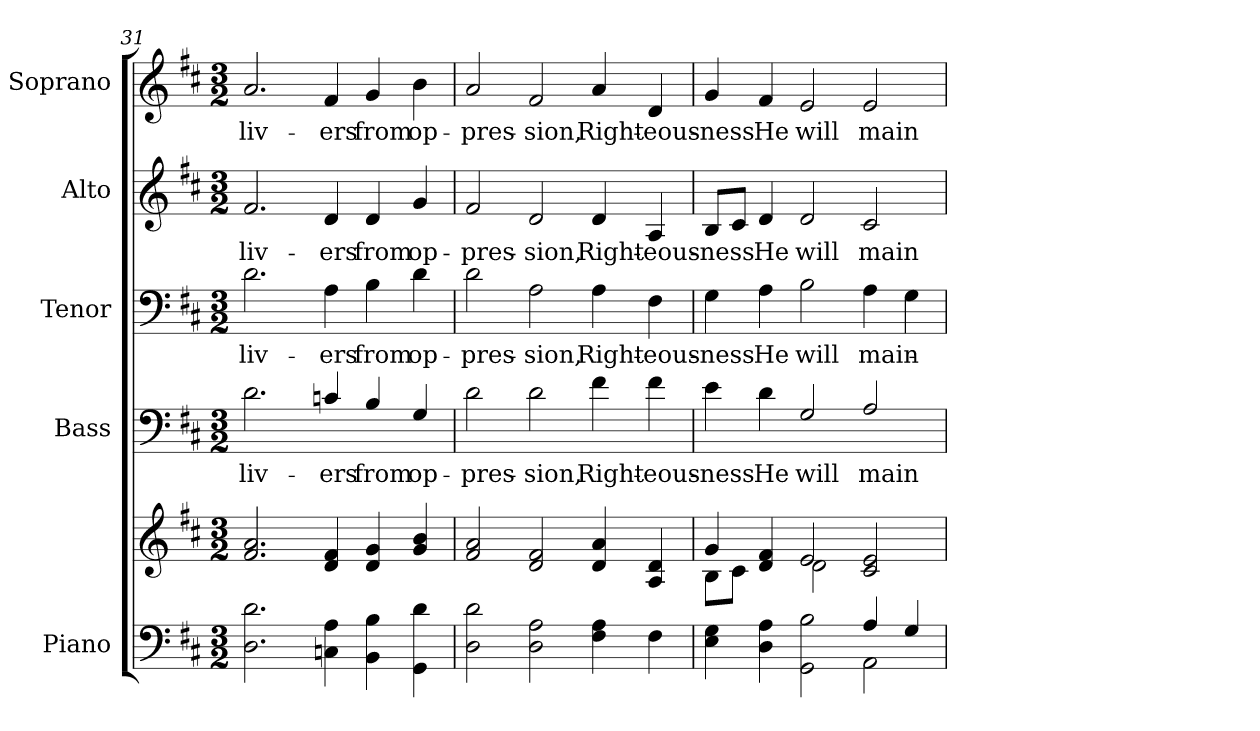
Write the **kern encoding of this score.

**kern	**kern	**kern	**text	**kern	**text	**kern	**text	**kern	**text
*part5	*part5	*part4	*part4	*part3	*part3	*part2	*part2	*part1	*part1
*staff6	*staff5	*staff4	*staff4	*staff3	*staff3	*staff2	*staff2	*staff1	*staff1
*I"Piano	*	*I"Bass	*	*I"Tenor	*	*I"Alto	*	*I"Soprano	*
*I'Pno.	*	*I'B.	*	*I'T.	*	*I'A.	*	*I'S.	*
!!LO:PB:g=z
*clefF4	*clefG2	*clefF4	*	*clefF4	*	*clefG2	*	*clefG2	*
*	*	*ITrd7c12	*	*	*	*	*	*	*
*k[f#c#]	*k[f#c#]	*k[f#c#]	*	*k[f#c#]	*	*k[f#c#]	*	*k[f#c#]	*
*D:	*D:	*D:	*	*D:	*	*D:	*	*D:	*
*M3/2	*M3/2	*M3/2	*	*M3/2	*	*M3/2	*	*M3/2	*
=31	=31	=31	=31	=31	=31	=31	=31	=31	=31
!	!	!	!LO:LY:b:color=#000000	!	!	!	!	!	!
!	!	!	!	!	!LO:LY:b:color=#000000	!	!	!	!
!	!	!	!	!	!	!	!LO:LY:b:color=#000000	!	!
!	!	!	!	!	!	!	!	!	!LO:LY:b:color=#000000
2.Di\ 2.di	2.f#i/ 2.ai	2.Di\	-liv-	2.di\	-liv-	2.f#i/	-liv-	2.ai/	-liv-
!	!	!	!LO:LY:b:color=#000000	!	!	!	!	!	!
!	!	!	!	!	!LO:LY:b:color=#000000	!	!	!	!
!	!	!	!	!	!	!	!LO:LY:b:color=#000000	!	!
!	!	!	!	!	!	!	!	!	!LO:LY:b:color=#000000
4Cni\ 4Ai	4di/ 4f#i	4Cni/	-ers	4Ai\	-ers	4di/	-ers	4f#i/	-ers
!	!	!	!LO:LY:b:color=#000000	!	!	!	!	!	!
!	!	!	!	!	!LO:LY:b:color=#000000	!	!	!	!
!	!	!	!	!	!	!	!LO:LY:b:color=#000000	!	!
!	!	!	!	!	!	!	!	!	!LO:LY:b:color=#000000
4BBi\ 4Bi	4di/ 4gi	4BBi/	from	4Bi\	from	4di/	from	4gi/	from
!	!	!	!LO:LY:b:color=#000000	!	!	!	!	!	!
!	!	!	!	!	!LO:LY:b:color=#000000	!	!	!	!
!	!	!	!	!	!	!	!LO:LY:b:color=#000000	!	!
!	!	!	!	!	!	!	!	!	!LO:LY:b:color=#000000
4GGi\ 4di	4gi/ 4bi	4GGi/	op-	4di\	op-	4gi/	op-	4bi\	op-
=32	=32	=32	=32	=32	=32	=32	=32	=32	=32
!	!	!	!LO:LY:b:color=#000000	!	!	!	!	!	!
!	!	!	!	!	!LO:LY:b:color=#000000	!	!	!	!
!	!	!	!	!	!	!	!LO:LY:b:color=#000000	!	!
!	!	!	!	!	!	!	!	!	!LO:LY:b:color=#000000
2Di\ 2di	2f#i/ 2ai	2Di\	-pres-	2di\	-pres-	2f#i/	-pres-	2ai/	-pres-
!	!	!	!LO:LY:b:color=#000000	!	!	!	!	!	!
!	!	!	!	!	!LO:LY:b:color=#000000	!	!	!	!
!	!	!	!	!	!	!	!LO:LY:b:color=#000000	!	!
!	!	!	!	!	!	!	!	!	!LO:LY:b:color=#000000
2Di\ 2Ai	2di/ 2f#i	2Di\	-sion,	2Ai\	-sion,	2di/	-sion,	2f#i/	-sion,
!	!	!	!LO:LY:b:color=#000000	!	!	!	!	!	!
!	!	!	!	!	!LO:LY:b:color=#000000	!	!	!	!
!	!	!	!	!	!	!	!LO:LY:b:color=#000000	!	!
!	!	!	!	!	!	!	!	!	!LO:LY:b:color=#000000
4F#i\ 4Ai	4di/ 4ai	4F#i\	Right-	4Ai\	Right-	4di/	Right-	4ai/	Right-
!	!	!	!LO:LY:b:color=#000000	!	!	!	!	!	!
!	!	!	!	!	!LO:LY:b:color=#000000	!	!	!	!
!	!	!	!	!	!	!	!LO:LY:b:color=#000000	!	!
!	!	!	!	!	!	!	!	!	!LO:LY:b:color=#000000
4F#i\	4Ai/ 4di	4F#i\	-eous-	4F#i\	-eous-	4Ai/	-eous-	4di/	-eous-
!!LO:PB:g=z
=33	=33	=33	=33	=33	=33	=33	=33	=33	=33
*^	*^	*	*	*	*	*	*	*	*
!	!	!	!	!	!LO:LY:b:color=#000000	!	!	!	!	!	!
!	!	!	!	!	!	!	!LO:LY:b:color=#000000	!	!	!	!
!	!	!	!	!	!	!	!	!	!LO:LY:b:color=#000000	!	!
!	!	!	!	!	!	!	!	!	!	!	!LO:LY:b:color=#000000
4Ei\ 4Gi	1ryy	4gi/	8Bi\L	4Ei\	-ness	4Gi\	-ness	8Bi/L	-ness	4gi/	-ness
.	.	.	8c#i\J	.	.	.	.	8c#i/J	.	.	.
!	!	!	!	!	!LO:LY:b:color=#000000	!	!	!	!	!	!
!	!	!	!	!	!	!	!LO:LY:b:color=#000000	!	!	!	!
!	!	!	!	!	!	!	!	!	!LO:LY:b:color=#000000	!	!
!	!	!	!	!	!	!	!	!	!	!	!LO:LY:b:color=#000000
4Di\ 4Ai	.	4di/ 4f#i	4ryy	4Di\	He	4Ai\	He	4di/	He	4f#i/	He
!	!	!	!	!	!LO:LY:b:color=#000000	!	!	!	!	!	!
!	!	!	!	!	!	!	!LO:LY:b:color=#000000	!	!	!	!
!	!	!	!	!	!	!	!	!	!LO:LY:b:color=#000000	!	!
!	!	!	!	!	!	!	!	!	!	!	!LO:LY:b:color=#000000
2GGi\ 2Bi	.	2ei/	2di\	2GGi/	will	2Bi\	will	2di/	will	2ei/	will
!	!	!	!	!	!LO:LY:b:color=#000000	!	!	!	!	!	!
!	!	!	!	!	!	!	!LO:LY:b:color=#000000	!	!	!	!
!	!	!	!	!	!	!	!	!	!LO:LY:b:color=#000000	!	!
!	!	!	!	!	!	!	!	!	!	!	!LO:LY:b:color=#000000
4Ai/	2AAi\	2c#i/ 2ei	2ryy	2AAi/	main-	4Ai\	main-	2c#i/	main-	2ei/	main-
4Gi/	.	.	.	.	.	4Gi\	.	.	.	.	.
*v	*v	*	*	*	*	*	*	*	*	*	*
*	*v	*v	*	*	*	*	*	*	*	*
=	=	=	=	=	=	=	=	=	=
*-	*-	*-	*-	*-	*-	*-	*-	*-	*-
